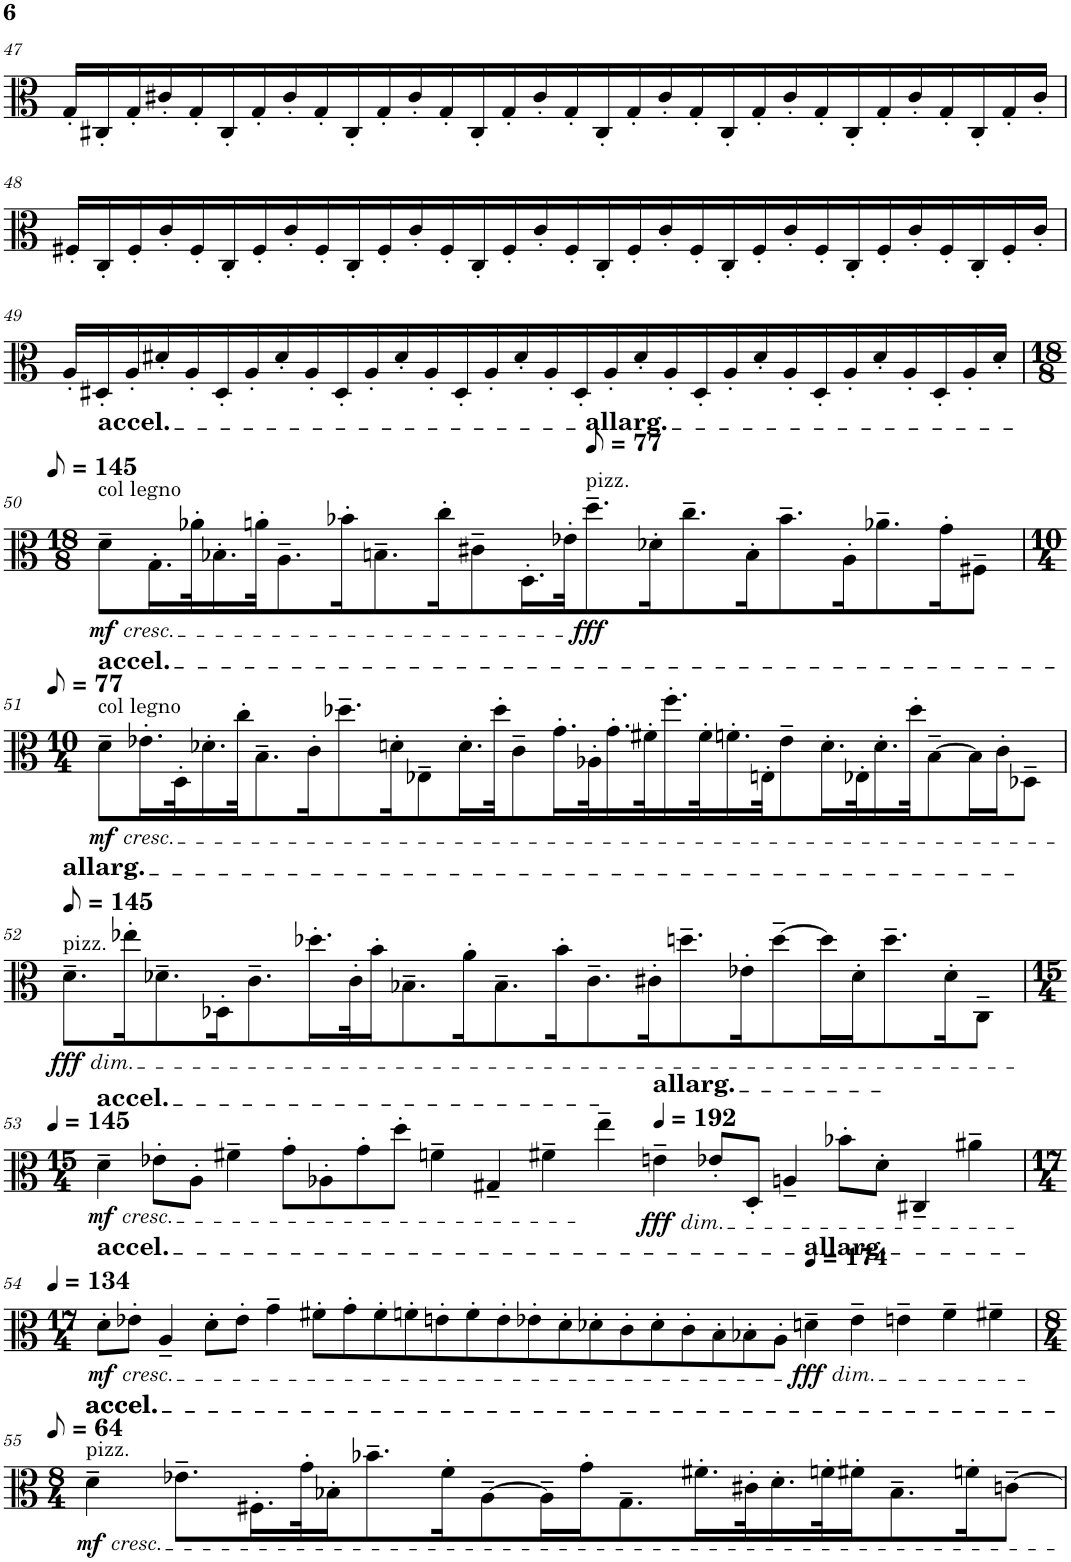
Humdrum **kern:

**kern	**dynam
*part1	*part1
*staff1	*staff1
*I"Viola	*
*I'Vla.	*
!!LO:PB:g=z
*clefC3	*
*k[]	*
*M8/4	*
=47	=47
16G'/LL	.
16C#X'/	.
16G'/	.
16c#X'/	.
16G'/	.
16C#'/	.
16G'/	.
16c#'/	.
16G'/	.
16C#'/	.
16G'/	.
16c#'/	.
16G'/	.
16C#'/	.
16G'/	.
16c#'/	.
16G'/	.
16C#'/	.
16G'/	.
16c#'/	.
16G'/	.
16C#'/	.
16G'/	.
16c#'/	.
16G'/	.
16C#'/	.
16G'/	.
16c#'/	.
16G'/	.
16C#'/	.
16G'/	.
16c#'/JJ	.
!!LO:LB:g=z
=48	=48
16F#X'/LL	.
16C'/	.
16F#'/	.
16c'/	.
16F#'/	.
16C'/	.
16F#'/	.
16c'/	.
16F#'/	.
16C'/	.
16F#'/	.
16c'/	.
16F#'/	.
16C'/	.
16F#'/	.
16c'/	.
16F#'/	.
16C'/	.
16F#'/	.
16c'/	.
16F#'/	.
16C'/	.
16F#'/	.
16c'/	.
16F#'/	.
16C'/	.
16F#'/	.
16c'/	.
16F#'/	.
16C'/	.
16F#'/	.
16c'/JJ	.
!!LO:LB:g=z
=49	=49
16A'/LL	.
16D#X'/	.
16A'/	.
16d#X'/	.
16A'/	.
16D#'/	.
16A'/	.
16d#'/	.
16A'/	.
16D#'/	.
16A'/	.
16d#'/	.
16A'/	.
16D#'/	.
16A'/	.
16d#'/	.
16A'/	.
16D#'/	.
16A'/	.
16d#'/	.
16A'/	.
16D#'/	.
16A'/	.
16d#'/	.
16A'/	.
16D#'/	.
16A'/	.
16d#'/	.
16A'/	.
16D#'/	.
16A'/	.
16d#'/JJ	.
!!LO:LB:g=z
=50	=50
*M18/8	*
*MM73	*
!LO:TX:a:t=col legno	!
!LO:TX:b:i:t=cresc.	!
!LO:TX:a:t=accel.	!
!	!LO:DY:b
8d~\L	mf
16.G'\L	.
32a-X'\K	.
16.B-X'\	.
32an'\JK	.
8.A~\	.
16b-X'\K	.
8.Bn~\	.
16cc'\K	.
8c#X~\	.
16.D'\L	.
32e-X'\JK	.
*MM39	*
!LO:TX:a:t=pizz.	!
!LO:TX:a:t=allarg.	!
!	!LO:DY:b
8.dd~\	fff
16d-X'\K	.
8.cc~\	.
16B'\K	.
8.b-~\	.
16A'\K	.
8.a-X~\	.
16g'\K	.
8F#X~\J	.
!!LO:LB:g=z
=51	=51
*M10/4	*
*MM39	*
!LO:TX:a:t=col legno	!
!LO:TX:b:i:t=cresc.	!
!LO:TX:a:t=accel.	!
!	!LO:DY:b
8d~\L	mf
16.e-X'\L	.
32D'\K	.
16.d-X'\	.
32cc'\JK	.
8.B~\	.
16c'\K	.
8.dd-X~\	.
16dn'\K	.
8E-X~\	.
16.d'\L	.
32dd-'\JK	.
8c~\	.
16.g'\L	.
32A-X'\K	.
16.g'\	.
32f#X'\K	.
16.ff'\	.
32f#'\K	.
16.fn'\	.
32En'\JK	.
8e-~\	.
16.d'\L	.
32E-X'\K	.
16.d'\	.
32dd-'\JK	.
[8B~\	.
16B\L]	.
16c'\J	.
8D-X~\J	.
!!LO:LB:g=z
=52	=52
*MM73	*
!LO:TX:a:t=pizz.	!
!LO:TX:a:t=allarg.	!
!LO:TX:b:i:t=dim.	!
!	!LO:DY:b
8.d~\L	fff
16ee-X'\K	.
8.d-X~\	.
16D-X'\K	.
8.c~\	.
16.dd-X'\L	.
32c'\K	.
16b'\J	.
8.B-X~\	.
16a'\K	.
8.B-~\	.
16b'\K	.
8.c~\	.
16c#X'\K	.
8.ddn~\	.
16e-X'\K	.
[8dd~\	.
16dd\L]	.
16d-'\J	.
8.dd~\	.
16d-'\K	.
8C~\J	.
!!LO:LB:g=z
=53	=53
*M15/4	*
*MM145	*
!LO:TX:b:i:t=cresc.	!
!LO:TX:a:t=accel.	!
!	!LO:DY:b
4d~\	mf
8e-X'\L	.
8A'\J	.
4f#X~\	.
8g'\L	.
8A-X'\	.
8g'\	.
8dd'\J	.
4fn~\	.
4G#X~/	.
4f#X~\	.
4ee~\	.
*MM192	*
!LO:TX:a:t=allarg.	!
!LO:TX:b:i:t=dim.	!
!	!LO:DY:b
4en~\	fff
8e-X'/L	.
8D'/J	.
4An~/	.
8b-X'\L	.
8d'\J	.
4C#X~/	.
4a#X~\	.
!!LO:LB:g=z
=54	=54
*M17/4	*
*MM134	*
!LO:TX:a:t=accel.	!
!LO:TX:b:i:t=cresc.	!
!	!LO:DY:b
8d'\L	mf
8e-X'\J	.
4A~/	.
8d'\L	.
8e-'\J	.
4g~\	.
8f#X'\L	.
8g'\	.
8f#'\	.
8fn'\	.
8en'\	.
8f'\	.
8e'\	.
8e-X'\	.
8d'\	.
8d-X'\	.
8c'\	.
8d-'\	.
8c'\	.
8B'\	.
8B-X'\	.
8A'\J	.
*MM174	*
!LO:TX:a:t=allarg.	!
!LO:TX:b:i:t=dim.	!
!	!LO:DY:b
4dn~\	fff
4e-~\	.
4en~\	.
4f~\	.
4f#X~\	.
!!LO:LB:g=z
=55	=55
*M8/4	*
*MM32	*
!LO:TX:a:t=pizz.	!
!LO:TX:a:t=accel.	!
!LO:TX:a:t=accel.	!
!LO:TX:b:i:t=cresc.	!
!	!LO:DY:b
4d~\	mf
8.e-X~\L	.
16.F#X'\L	.
32g'\K	.
16B-X'\J	.
8.b-X~\	.
16f'\K	.
[8A~\	.
16A~\L]	.
16g'\J	.
8.G~\	.
16.f#X'\L	.
32c#X'\K	.
16.d'\	.
32fn'\K	.
16f#X'\J	.
8.B-~\	.
16fn'\K	.
[8cn~\J	.
=	=
*-	*-
